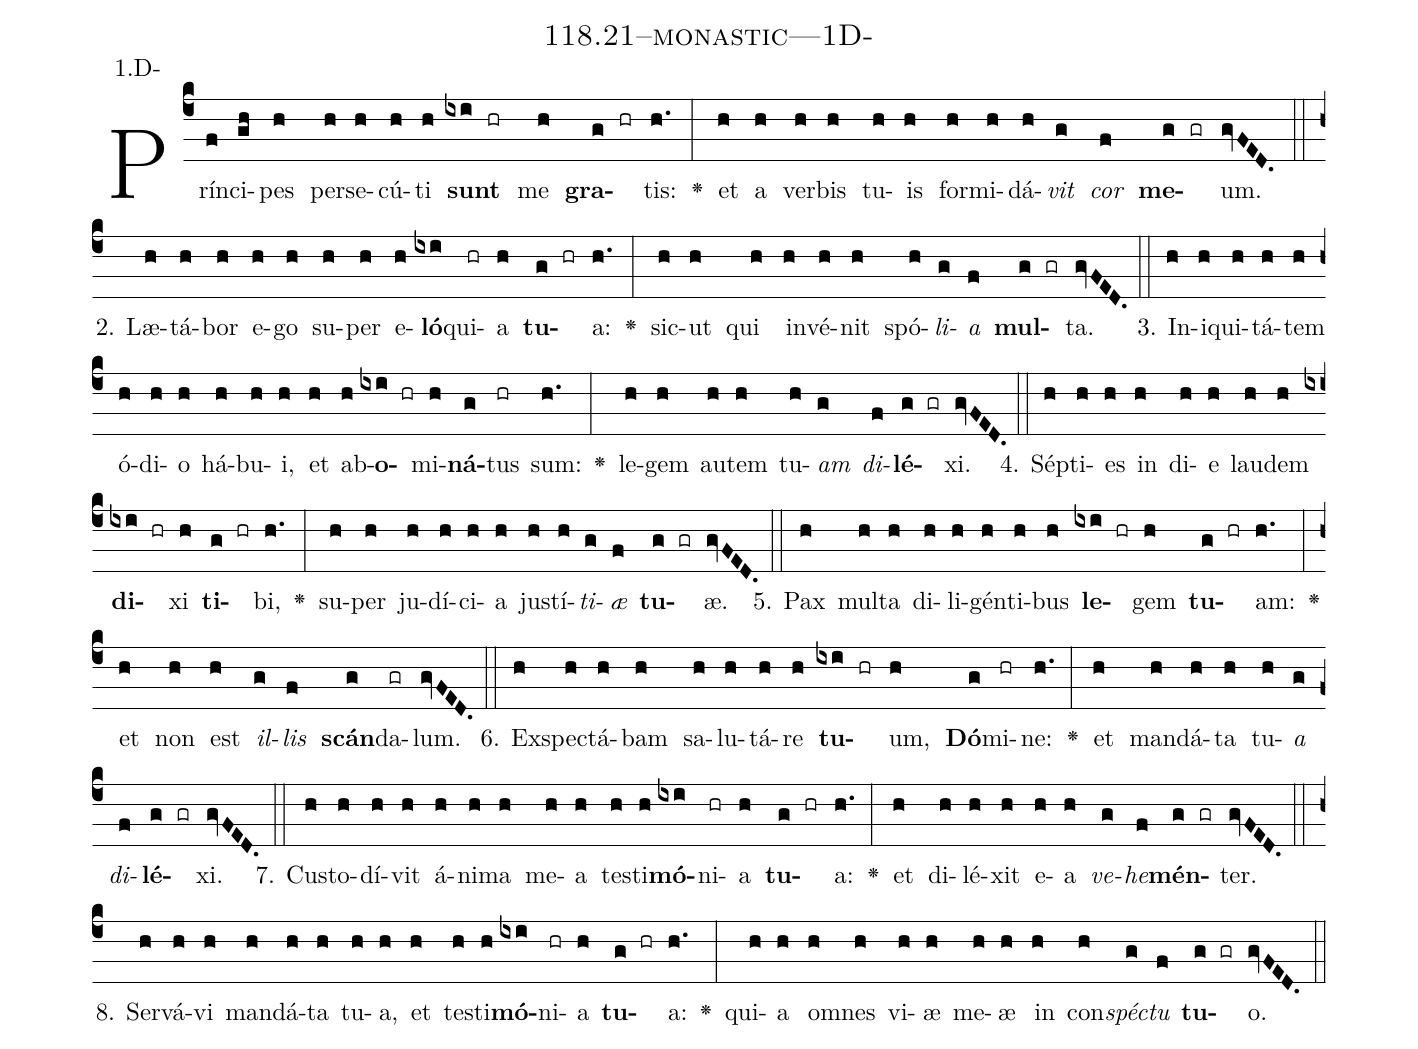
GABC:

name: 118.21--monastic---1D-;
annotation: 1.D-;
%%
(c4)Prín(f)ci(gh)pes(h) per(h)se(h)cú(h)ti(h) <b>sunt</b>(ixi hr) me(h) <b>gra</b>(g hr)tis:(h.) <v>\greheightstar</v>(:) et(h) a(h) ver(h)bis(h) tu(h)is(h) for(h)mi(h)dá(h)<i>vit</i>(g) <i>cor</i>(f) <b>me</b>(g gr)um.(gvFED.) (::)
2. Læ(h)tá(h)bor(h) e(h)go(h) su(h)per(h) e(h)<b>ló</b>(ixi)qui(hr)a(h) <b>tu</b>(g hr)a:(h.) <v>\greheightstar</v>(:) sic(h)ut(h) qui(h) in(h)vé(h)nit(h) spó(h)<i>li</i>(g)<i>a</i>(f) <b>mul</b>(g gr)ta.(gvFED.) (::)
3. In(h)i(h)qui(h)tá(h)tem(h) ó(h)di(h)o(h) há(h)bu(h)i,(h) et(h) ab(h)<b>o</b>(ixi hr)mi(h)<b>ná</b>(g)tus(hr) sum:(h.) <v>\greheightstar</v>(:) le(h)gem(h) au(h)tem(h) tu(h)<i>am</i>(g) <i>di</i>(f)<b>lé</b>(g gr)xi.(gvFED.) (::)
4. Sép(h)ti(h)es(h) in(h) di(h)e(h) lau(h)dem(h) <b>di</b>(ixi hr)xi(h) <b>ti</b>(g hr)bi,(h.) <v>\greheightstar</v>(:) su(h)per(h) ju(h)dí(h)ci(h)a(h) jus(h)tí(h)<i>ti</i>(g)<i>æ</i>(f) <b>tu</b>(g gr)æ.(gvFED.) (::)
5. Pax(h) mul(h)ta(h) di(h)li(h)gén(h)ti(h)bus(h) <b>le</b>(ixi hr)gem(h) <b>tu</b>(g hr)am:(h.) <v>\greheightstar</v>(:) et(h) non(h) est(h) <i>il</i>(g)<i>lis</i>(f) <b>scán</b>(g)da(gr)lum.(gvFED.) (::)
6. Ex(h)spec(h)tá(h)bam(h) sa(h)lu(h)tá(h)re(h) <b>tu</b>(ixi hr)um,(h) <b>Dó</b>(g)mi(hr)ne:(h.) <v>\greheightstar</v>(:) et(h) man(h)dá(h)ta(h) tu(h)<i>a</i>(g) <i>di</i>(f)<b>lé</b>(g gr)xi.(gvFED.) (::)
7. Cus(h)to(h)dí(h)vit(h) á(h)ni(h)ma(h) me(h)a(h) tes(h)ti(h)<b>mó</b>(ixi)ni(hr)a(h) <b>tu</b>(g hr)a:(h.) <v>\greheightstar</v>(:) et(h) di(h)lé(h)xit(h) e(h)a(h) <i>ve</i>(g)<i>he</i>(f)<b>mén</b>(g gr)ter.(gvFED.) (::)
8. Ser(h)vá(h)vi(h) man(h)dá(h)ta(h) tu(h)a,(h) et(h) tes(h)ti(h)<b>mó</b>(ixi)ni(hr)a(h) <b>tu</b>(g hr)a:(h.) <v>\greheightstar</v>(:) qui(h)a(h) om(h)nes(h) vi(h)æ(h) me(h)æ(h) in(h) con(h)<i>spéc</i>(g)<i>tu</i>(f) <b>tu</b>(g gr)o.(gvFED.) (::)
